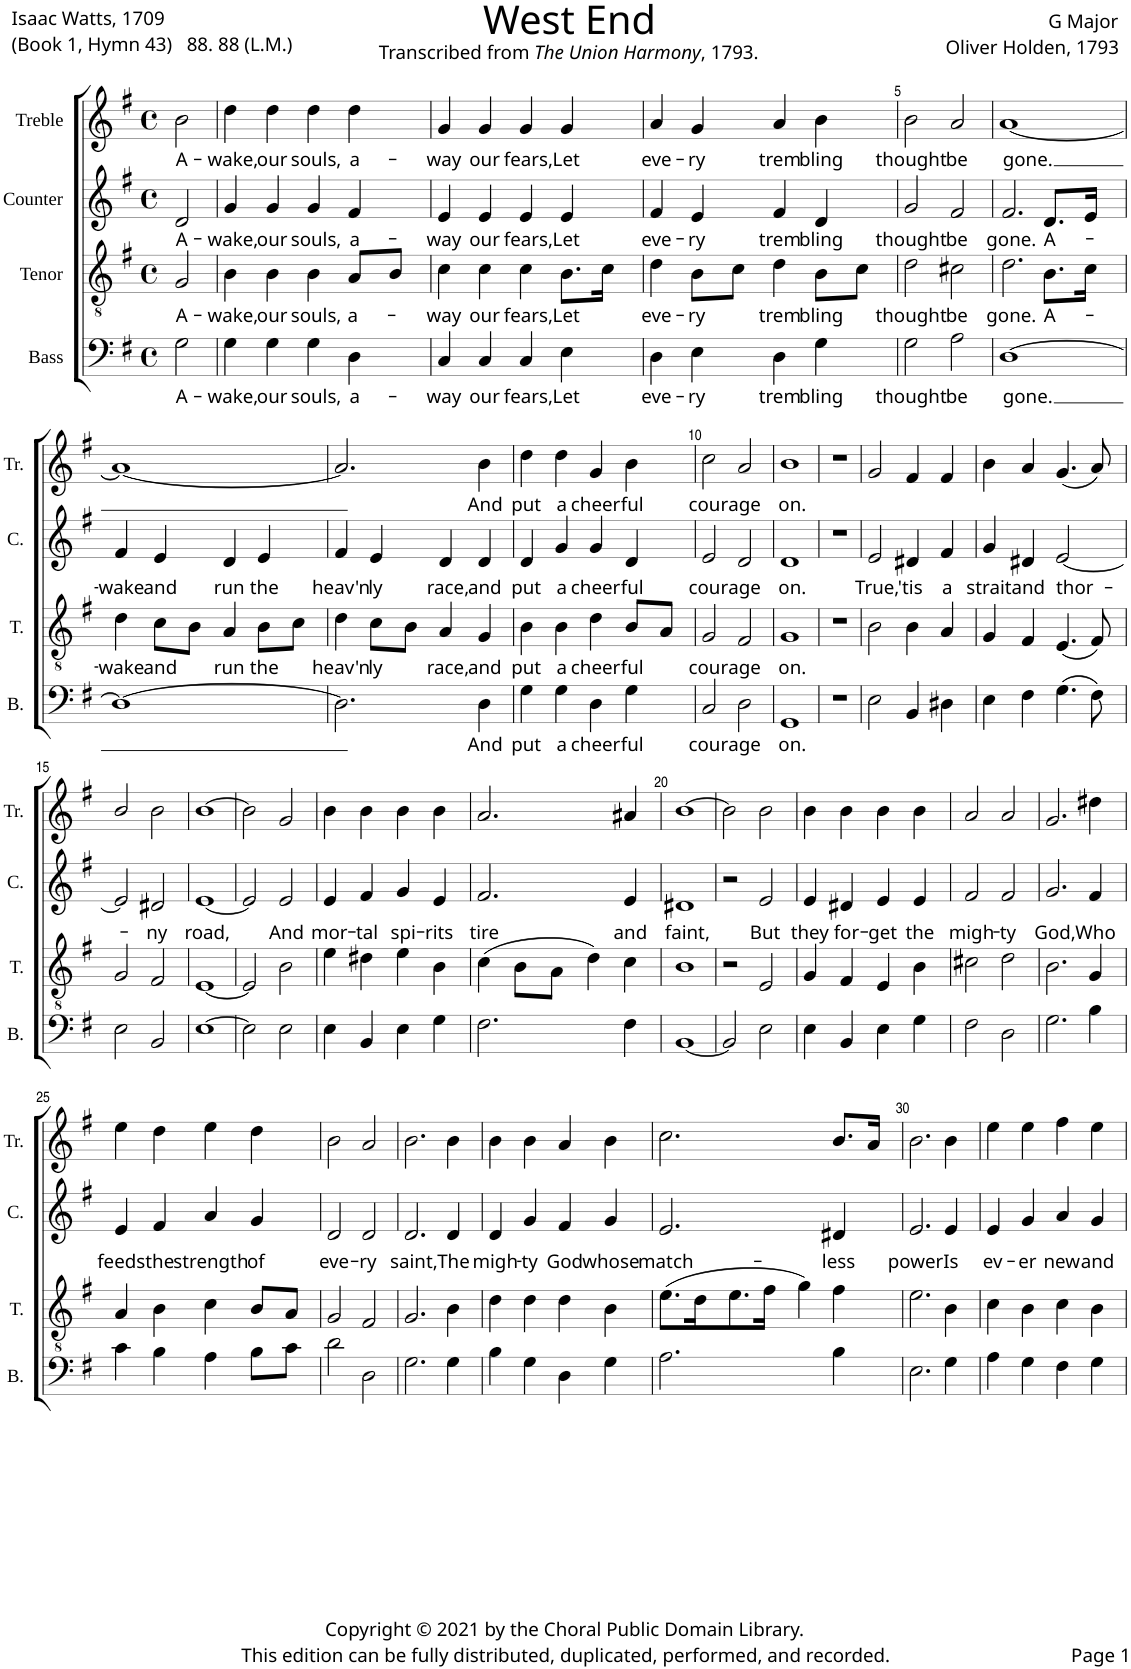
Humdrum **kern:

**kern	**text	**kern	**text	**kern	**text	**kern	**text
*part4	*part4	*part3	*part3	*part2	*part2	*part1	*part1
*staff4	*staff4	*staff3	*staff3	*staff2	*staff2	*staff1	*staff1
*I"Bass	*	*I"Tenor	*	*I"Counter	*	*I"Treble	*
*I'B.	*	*I'T.	*	*I'C.	*	*I'Tr.	*
*clefF4	*	*clefGv2	*	*clefG2	*	*clefG2	*
*k[f#]	*	*k[f#]	*	*k[f#]	*	*k[f#]	*
*M4/4	*	*M4/4	*	*M4/4	*	*M4/4	*
*met(c)	*	*met(c)	*	*met(c)	*	*met(c)	*
=1	=1	=1	=1	=1	=1	=1	=1
!	!LO:LY:b	!	!LO:LY:b	!	!LO:LY:b	!	!LO:LY:b
2G\	A-	2G/	A-	2d/	A-	2b\	A-
=2	=2	=2	=2	=2	=2	=2	=2
!	!LO:LY:b	!	!LO:LY:b	!	!LO:LY:b	!	!LO:LY:b
4G\	-wake,	4B\	-wake,	4g/	-wake,	4dd\	-wake,
!	!LO:LY:b	!	!LO:LY:b	!	!LO:LY:b	!	!LO:LY:b
4G\	our	4B\	our	4g/	our	4dd\	our
!	!LO:LY:b	!	!LO:LY:b	!	!LO:LY:b	!	!LO:LY:b
4G\	souls,	4B\	souls,	4g/	souls,	4dd\	souls,
!	!LO:LY:b	!	!LO:LY:b	!	!LO:LY:b	!	!LO:LY:b
4D\	a-	8A/L	a-	4f#/	a-	4dd\	a-
.	.	8B/J	.	.	.	.	.
=3	=3	=3	=3	=3	=3	=3	=3
!	!LO:LY:b	!	!LO:LY:b	!	!LO:LY:b	!	!LO:LY:b
4C/	-way	4c\	-way	4e/	-way	4g/	-way
!	!LO:LY:b	!	!LO:LY:b	!	!LO:LY:b	!	!LO:LY:b
4C/	our	4c\	our	4e/	our	4g/	our
!	!LO:LY:b	!	!LO:LY:b	!	!LO:LY:b	!	!LO:LY:b
4C/	fears,	4c\	fears,	4e/	fears,	4g/	fears,
!	!LO:LY:b	!	!LO:LY:b	!	!LO:LY:b	!	!LO:LY:b
4E\	Let	8.B\L	Let	4e/	Let	4g/	Let
.	.	16c\Jk	.	.	.	.	.
=4	=4	=4	=4	=4	=4	=4	=4
!	!LO:LY:b	!	!LO:LY:b	!	!LO:LY:b	!	!LO:LY:b
4D\	eve-	4d\	eve-	4f#/	eve-	4a/	eve-
!	!LO:LY:b	!	!LO:LY:b	!	!LO:LY:b	!	!LO:LY:b
4E\	-ry	8B\L	-ry	4e/	-ry	4g/	-ry
.	.	8c\J	.	.	.	.	.
!	!LO:LY:b	!	!LO:LY:b	!	!LO:LY:b	!	!LO:LY:b
4D\	trem-	4d\	trem-	4f#/	trem-	4a/	trem-
!	!LO:LY:b	!	!LO:LY:b	!	!LO:LY:b	!	!LO:LY:b
4G\	-bling	8B\L	-bling	4d/	-bling	4b\	-bling
.	.	8c\J	.	.	.	.	.
=5	=5	=5	=5	=5	=5	=5	=5
!	!LO:LY:b	!	!LO:LY:b	!	!LO:LY:b	!	!LO:LY:b
2G\	thought	2d\	thought	2g/	thought	2b\	thought
!	!LO:LY:b	!	!LO:LY:b	!	!LO:LY:b	!	!LO:LY:b
2A\	be	2c#X\	be	2f#/	be	2a/	be
=6	=6	=6	=6	=6	=6	=6	=6
!	!LO:LY:b	!	!LO:LY:b	!	!LO:LY:b	!	!LO:LY:b
[1D	gone.	2.d\	gone.	2.f#/	gone.	[1a	gone.
!	!	!	!LO:LY:b	!	!LO:LY:b	!	!
.	.	8.B\L	A-	8.d/L	A-	.	.
.	.	16c\Jk	.	16e/Jk	.	.	.
!!LO:LB:g=z
=7	=7	=7	=7	=7	=7	=7	=7
!	!	!	!LO:LY:b	!	!LO:LY:b	!	!
1D_	.	4d\	-wake	4f#/	-wake	1a_	.
!	!	!	!LO:LY:b	!	!LO:LY:b	!	!
.	.	8c\L	and	4e/	and	.	.
.	.	8B\J	.	.	.	.	.
!	!	!	!LO:LY:b	!	!LO:LY:b	!	!
.	.	4A/	run	4d/	run	.	.
!	!	!	!LO:LY:b	!	!LO:LY:b	!	!
.	.	8B\L	the	4e/	the	.	.
.	.	8c\J	.	.	.	.	.
=8	=8	=8	=8	=8	=8	=8	=8
!	!	!	!LO:LY:b	!	!LO:LY:b	!	!
2.D\]	.	4d\	heav'n-	4f#/	heav'n-	2.a/]	.
!	!	!	!LO:LY:b	!	!LO:LY:b	!	!
.	.	8c\L	-ly	4e/	-ly	.	.
.	.	8B\J	.	.	.	.	.
!	!	!	!LO:LY:b	!	!LO:LY:b	!	!
.	.	4A/	race,	4d/	race,	.	.
!	!LO:LY:b	!	!LO:LY:b	!	!LO:LY:b	!	!LO:LY:b
4D\	And	4G/	and	4d/	and	4b\	And
=9	=9	=9	=9	=9	=9	=9	=9
!	!LO:LY:b	!	!LO:LY:b	!	!LO:LY:b	!	!LO:LY:b
4G\	put	4B\	put	4d/	put	4dd\	put
!	!LO:LY:b	!	!LO:LY:b	!	!LO:LY:b	!	!LO:LY:b
4G\	a	4B\	a	4g/	a	4dd\	a
!	!LO:LY:b	!	!LO:LY:b	!	!LO:LY:b	!	!LO:LY:b
4D\	cheer-	4d\	cheer-	4g/	cheer-	4g/	cheer-
!	!LO:LY:b	!	!LO:LY:b	!	!LO:LY:b	!	!LO:LY:b
4G\	-ful	8B/L	-ful	4d/	-ful	4b\	-ful
.	.	8A/J	.	.	.	.	.
=10	=10	=10	=10	=10	=10	=10	=10
!	!LO:LY:b	!	!LO:LY:b	!	!LO:LY:b	!	!LO:LY:b
2C/	cour-	2G/	cour-	2e/	cour-	2cc\	cour-
!	!LO:LY:b	!	!LO:LY:b	!	!LO:LY:b	!	!LO:LY:b
2D\	-age	2F#/	-age	2d/	-age	2a/	-age
=11	=11	=11	=11	=11	=11	=11	=11
!	!LO:LY:b	!	!LO:LY:b	!	!LO:LY:b	!	!LO:LY:b
1GG	on.	1G	on.	1d	on.	1b	on.
=12	=12	=12	=12	=12	=12	=12	=12
1r	.	1r	.	1r	.	1r	.
=13	=13	=13	=13	=13	=13	=13	=13
!	!	!	!	!	!LO:LY:b	!	!
2E\	.	2B\	.	2e/	True,	2g/	.
!	!	!	!	!	!LO:LY:b	!	!
4BB/	.	4B\	.	4d#X/	'tis	4f#/	.
!	!	!	!	!	!LO:LY:b	!	!
4D#X\	.	4A/	.	4f#/	a	4f#/	.
=14	=14	=14	=14	=14	=14	=14	=14
!	!	!	!	!	!LO:LY:b	!	!
4E\	.	4G/	.	4g/	strait	4b\	.
!	!	!	!	!	!LO:LY:b	!	!
4F#\	.	4F#/	.	4d#X/	and	4a/	.
!	!	!	!	!	!LO:LY:b	!	!
(4.G\	.	(4.E/	.	[2e/	thor-	(4.g/	.
8F#\)	.	8F#/)	.	.	.	8a/)	.
!!LO:LB:g=z
=15	=15	=15	=15	=15	=15	=15	=15
2E\	.	2G/	.	2e/]	.	2b/	.
!	!	!	!	!	!LO:LY:b	!	!
2BB/	.	2F#/	.	2d#X/	-ny	2b\	.
=16	=16	=16	=16	=16	=16	=16	=16
!	!	!	!	!	!LO:LY:b	!	!
[1E	.	[1E	.	[1e	road,	[1b	.
=17	=17	=17	=17	=17	=17	=17	=17
2E\]	.	2E/]	.	2e/]	.	2b\]	.
!	!	!	!	!	!LO:LY:b	!	!
2E\	.	2B\	.	2e/	And	2g/	.
=18	=18	=18	=18	=18	=18	=18	=18
!	!	!	!	!	!LO:LY:b	!	!
4E\	.	4e\	.	4e/	mor-	4b\	.
!	!	!	!	!	!LO:LY:b	!	!
4BB/	.	4d#X\	.	4f#/	-tal	4b\	.
!	!	!	!	!	!LO:LY:b	!	!
4E\	.	4e\	.	4g/	spi-	4b\	.
!	!	!	!	!	!LO:LY:b	!	!
4G\	.	4B\	.	4e/	-rits	4b\	.
=19	=19	=19	=19	=19	=19	=19	=19
!	!	!	!	!	!LO:LY:b	!	!
2.F#\	.	(4c\	.	2.f#/	tire	2.a/	.
.	.	8B\L	.	.	.	.	.
.	.	8A\J	.	.	.	.	.
.	.	4d\)	.	.	.	.	.
!	!	!	!	!	!LO:LY:b	!	!
4F#\	.	4c\	.	4e/	and	4a#X/	.
=20	=20	=20	=20	=20	=20	=20	=20
!	!	!	!	!	!LO:LY:b	!	!
[1BB	.	1B	.	1d#X	faint,	[1b	.
=21	=21	=21	=21	=21	=21	=21	=21
2BB/]	.	2r	.	2r	.	2b\]	.
!	!	!	!	!	!LO:LY:b	!	!
2E\	.	2E/	.	2e/	But	2b\	.
=22	=22	=22	=22	=22	=22	=22	=22
!	!	!	!	!	!LO:LY:b	!	!
4E\	.	4G/	.	4e/	they	4b\	.
!	!	!	!	!	!LO:LY:b	!	!
4BB/	.	4F#/	.	4d#X/	for-	4b\	.
!	!	!	!	!	!LO:LY:b	!	!
4E\	.	4E/	.	4e/	-get	4b\	.
!	!	!	!	!	!LO:LY:b	!	!
4G\	.	4B\	.	4e/	the	4b\	.
=23	=23	=23	=23	=23	=23	=23	=23
!	!	!	!	!	!LO:LY:b	!	!
2F#\	.	2c#X\	.	2f#/	migh-	2a/	.
!	!	!	!	!	!LO:LY:b	!	!
2D\	.	2d\	.	2f#/	-ty	2a/	.
=24	=24	=24	=24	=24	=24	=24	=24
!	!	!	!	!	!LO:LY:b	!	!
2.G\	.	2.B\	.	2.g/	God,	2.g/	.
!	!	!	!	!	!LO:LY:b	!	!
4B\	.	4G/	.	4f#/	Who	4dd#X\	.
!!LO:LB:g=z
=25	=25	=25	=25	=25	=25	=25	=25
!	!	!	!	!	!LO:LY:b	!	!
4c\	.	4A/	.	4e/	feeds	4ee\	.
!	!	!	!	!	!LO:LY:b	!	!
4B\	.	4B\	.	4f#/	the	4dd\	.
!	!	!	!	!	!LO:LY:b	!	!
4A\	.	4c\	.	4a/	strength	4ee\	.
!	!	!	!	!	!LO:LY:b	!	!
8B\L	.	8B/L	.	4g/	of	4dd\	.
8c\J	.	8A/J	.	.	.	.	.
=26	=26	=26	=26	=26	=26	=26	=26
!	!	!	!	!	!LO:LY:b	!	!
2d\	.	2G/	.	2d/	eve-	2b\	.
!	!	!	!	!	!LO:LY:b	!	!
2D\	.	2F#/	.	2d/	-ry	2a/	.
=27	=27	=27	=27	=27	=27	=27	=27
!	!	!	!	!	!LO:LY:b	!	!
2.G\	.	2.G/	.	2.d/	saint,	2.b\	.
!	!	!	!	!	!LO:LY:b	!	!
4G\	.	4B\	.	4d/	The	4b\	.
=28	=28	=28	=28	=28	=28	=28	=28
!	!	!	!	!	!LO:LY:b	!	!
4B\	.	4d\	.	4d/	migh-	4b\	.
!	!	!	!	!	!LO:LY:b	!	!
4G\	.	4d\	.	4g/	-ty	4b\	.
!	!	!	!	!	!LO:LY:b	!	!
4D\	.	4d\	.	4f#/	God	4a/	.
!	!	!	!	!	!LO:LY:b	!	!
4G\	.	4B\	.	4g/	whose	4b\	.
=29	=29	=29	=29	=29	=29	=29	=29
!	!	!	!	!	!LO:LY:b	!	!
2.A\	.	(8.e\L	.	2.e/	match-	2.cc\	.
.	.	16d\K	.	.	.	.	.
.	.	8.e\	.	.	.	.	.
.	.	16f#\Jk	.	.	.	.	.
.	.	4g\)	.	.	.	.	.
!	!	!	!	!	!LO:LY:b	!	!
4B\	.	4f#\	.	4d#X/	-less	8.b/L	.
.	.	.	.	.	.	16a/Jk	.
=30	=30	=30	=30	=30	=30	=30	=30
!	!	!	!	!	!LO:LY:b	!	!
2.E\	.	2.e\	.	2.e/	power	2.b\	.
!	!	!	!	!	!LO:LY:b	!	!
4G\	.	4B\	.	4e/	Is	4b\	.
=31	=31	=31	=31	=31	=31	=31	=31
!	!	!	!	!	!LO:LY:b	!	!
4A\	.	4c\	.	4e/	ev-	4ee\	.
!	!	!	!	!	!LO:LY:b	!	!
4G\	.	4B\	.	4g/	-er	4ee\	.
!	!	!	!	!	!LO:LY:b	!	!
4F#\	.	4c\	.	4a/	new	4ff#\	.
!	!	!	!	!	!LO:LY:b	!	!
4G\	.	4B\	.	4g/	and	4ee\	.
=	=	=	=	=	=	=	=
*-	*-	*-	*-	*-	*-	*-	*-
